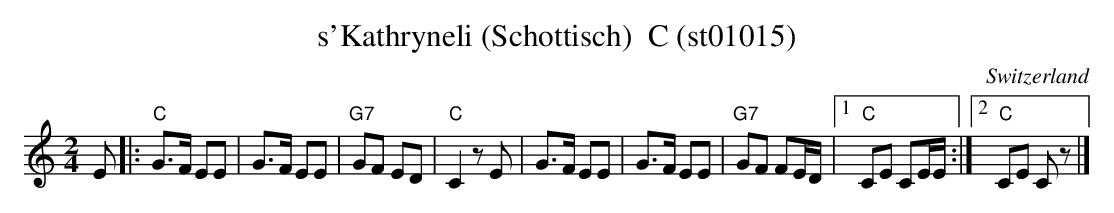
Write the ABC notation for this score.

X:1
T: s'Kathryneli (Schottisch)  C (st01015)
O:Switzerland
M:2/4
L:1/8
K:C %%MIDI gchordon
E|: "C"G>F EE | G>F EE | "G7"GF ED | "C"C2zE | G>F EE | G>F EE | "G7"GF FE/D/ |1 "C"CE CE/E/ :|2 "C"CE Cz |]
